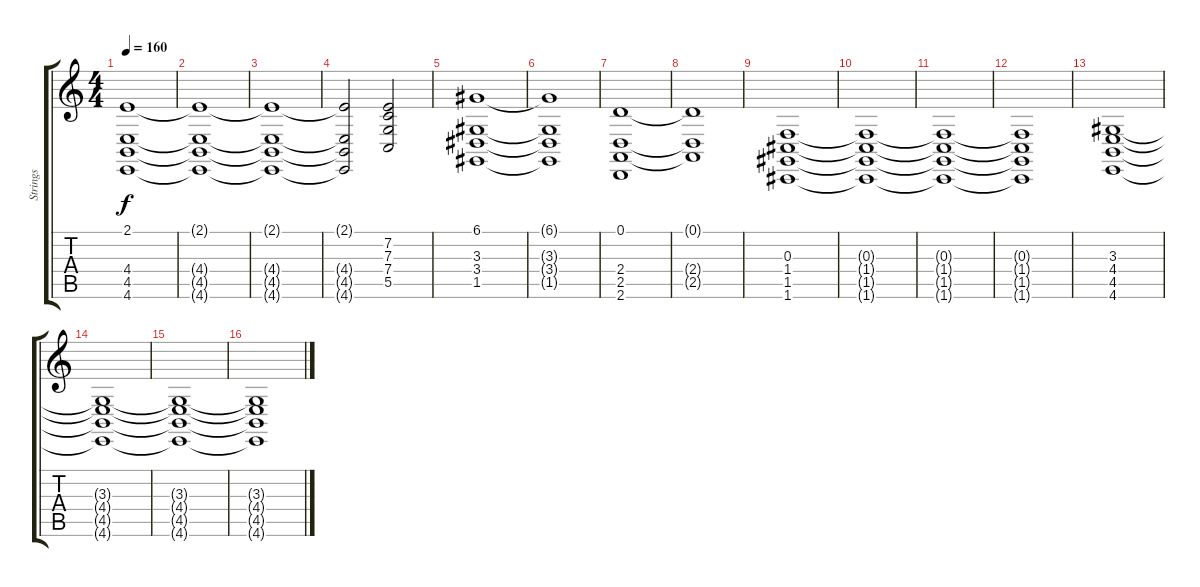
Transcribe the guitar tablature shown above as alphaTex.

\track ("Strings" "Strings") {instrument stringensemble2}
\staff {score tabs}
\tuning (D4 A3 F3 C3 G2 C2) {hide}
\ts (4 4)
\tempo 160
\clef g2
\ks c
(2.1 4.4 4.5 4.6).1{dy f} |
(2.1{t} 4.4{t} 4.5{t} 4.6{t}).1 |
(2.1{t} 4.4{t} 4.5{t} 4.6{t}).1 |
(2.1{t} 4.4{t} 4.5{t} 4.6{t}).2 (7.2 7.3 7.4 5.5).2 |
(6.1 3.3 3.4 1.5).1 |
(6.1{t} 3.3{t} 3.4{t} 1.5{t}).1 |
(0.1 2.4 2.5 2.6).1 |
(0.1{t} 2.4{t} 2.5{t}).1 |
(0.3 1.4 1.5 1.6).1 |
(0.3{t} 1.4{t} 1.5{t} 1.6{t}).1 |
(0.3{t} 1.4{t} 1.5{t} 1.6{t}).1 |
(0.3{t} 1.4{t} 1.5{t} 1.6{t}).1 |
(3.3 4.4 4.5 4.6).1 |
(3.3{t} 4.4{t} 4.5{t} 4.6{t}).1 |
(3.3{t} 4.4{t} 4.5{t} 4.6{t}).1 |
(3.3{t} 4.4{t} 4.5{t} 4.6{t}).1
